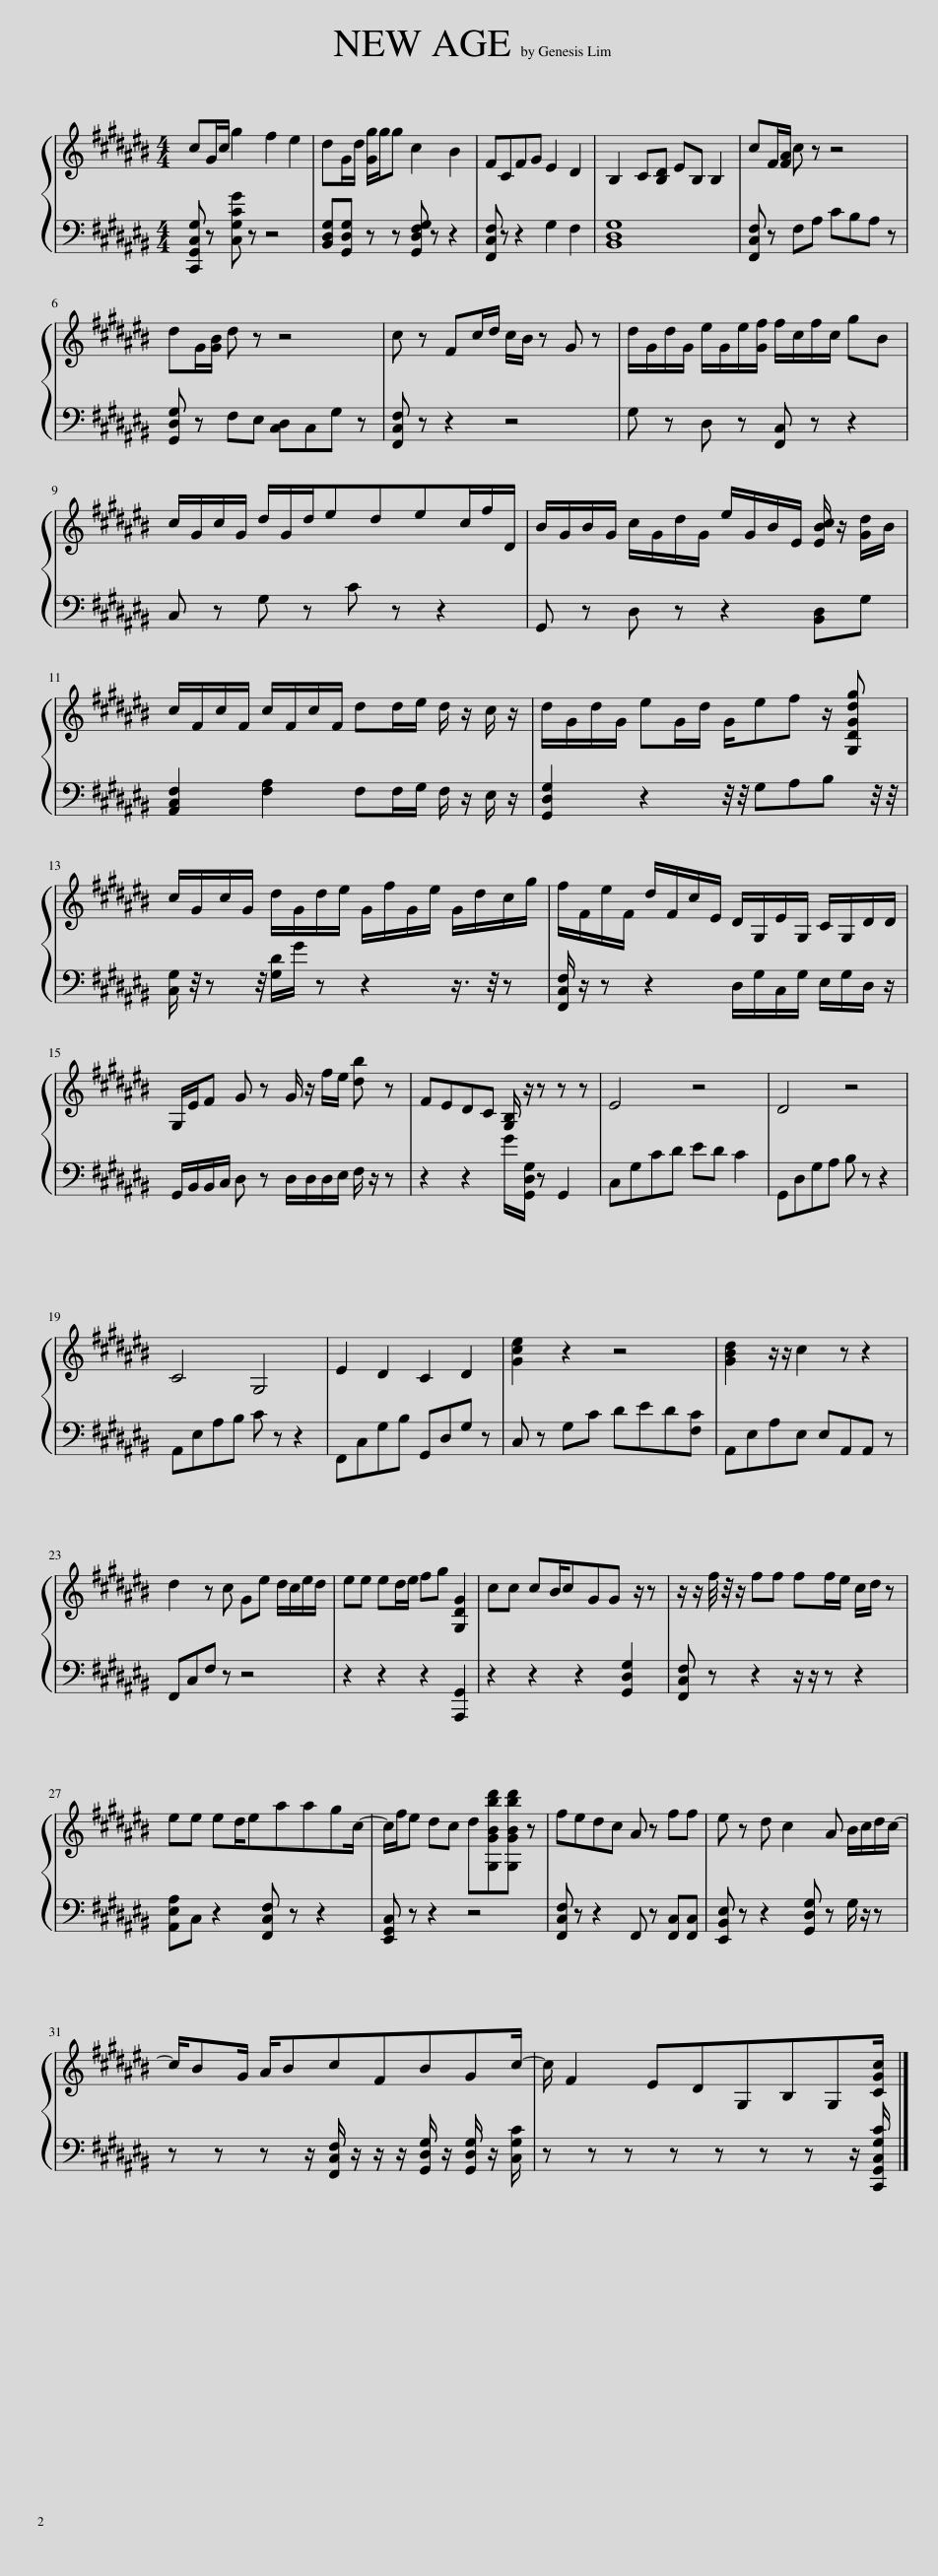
X:1
%%score { 1 | 2 }
L:1/8
M:4/4
I:linebreak $
K:C#
V:1 treble
V:2 bass
V:1
 cG/c/ g2 f2 e2 | dG/d/ [Gg]/g/g c2 B2 | FCFG E2 D2 | B,2 C[B,D] EB, B,2 | cF/[FA]/ c z z4 |$ %5
 dG/[GB]/ d z z4 | c z Fc/d/ c/B/ z G z | d/G/d/G/ e/G/e/[Gf]/ f/c/f/c/ gB |$ c/G/c/G/ d/G/d/edec/f/D/ | B/G/B/G/ c/G/d/G/ e/G/B/E/ [EBc]/ z/ [Gd]/B/ |$ %10
 c/F/c/F/ c/F/c/F/ dd/e/ d/ z/ c/ z/ | d/G/d/G/ eG/d/ G/ef z/ [G,DGdg] |$ c/G/c/G/ d/G/d/e/ G/f/G/e/ G/d/c/g/ | f/F/e/F/ d/F/c/E/ D/G,/E/G,/ C/G,/D/D/ |$ G,/E/F G z G/ z/ f/e/ [db] z | %15
 FEDC [G,B,]/ z/ z z z | E4 z4 | D4 z4 |$ C4 G,4 | E2 D2 C2 D2 | %20
 [Gce]2 z2 z4 | [GBd]2 z/ z/ c2 z z2 |$ d2 z c Ge d/c/e/d/ | ee ed/e/ fg [G,DG]2 | cc cB/cGG z/ z | %25
 z/ z/ f/4 z/4 z/ ff ff/e/ c/d/ z |$ ee ed/eaagc/- | c/f/e dc d[G,GBbd'][G,GBbd'] z | fedc A z ff | e z d c2 A B/c/d/c/- |$ %30
 c/BG/ A/BcFBGc/- | c/ F2 EDG,B,G,[CGc]/ |] %32
V:2
 [C,,G,,C,G,] z [C,G,CG] z z4 | [B,,D,G,][G,,D,G,] z z [G,,D,F,G,] z z2 | [F,,C,F,] z z2 G,2 F,2 | [B,,D,G,]8 | [F,,C,F,] z F,A, CB,A, z |$ %5
 [G,,D,G,] z F,E, [C,D,]C,G, z | [F,,C,F,] z z2 z4 | G, z D, z [F,,C,] z z2 |$ C, z G, z C z z2 | G,, z D, z z2 [B,,D,]G, |$ %10
 [A,,C,F,]2 [F,A,]2 F,F,/G,/ F,/ z/ E,/ z/ | [G,,D,G,]2 z2 z/4 z/4 G,A,B, z/4 z/4 |$ [C,G,]/ z/4 z z/4 [G,D]/G/ z z2 z3/4 z/4 z | [F,,C,F,]/ z/ z z2 D,/G,/C,/G,/ E,/G,/D,/ z/ |$ G,,/B,,/B,,/C,/ D, z D,/D,/D,/E,/ F,/ z/ z | %15
 z2 z2 G/[G,,D,G,]/ z G,,2 | C,G,CD ED C2 | G,,D,G,A, B, z z2 |$ A,,E,A,B, C z z2 | F,,C,G,B, G,,D,G, z | %20
 C, z G,C DED[F,C] | A,,E,A,E, E,A,,A,, z |$ F,,C,F, z z4 | z2 z2 z2 [A,,,G,,]2 | z2 z2 z2 [G,,D,G,]2 | %25
 [F,,C,F,] z z2 z/ z/ z z2 |$ [A,,E,A,]C, z2 [F,,C,F,] z z2 | [E,,G,,C,] z z2 z4 | [F,,C,F,] z z2 F,, z [F,,C,][F,,C,] | [E,,B,,E,] z z2 [G,,D,G,] z G,/ z/ z |$ %30
 z z z z/ [F,,C,F,]/ z/ z/ z/ [G,,D,G,]/ z/ [G,,D,G,]/ z/ [C,G,C]/ | z z z z z z z z/ [C,,G,,C,G,C]/ |] %32
